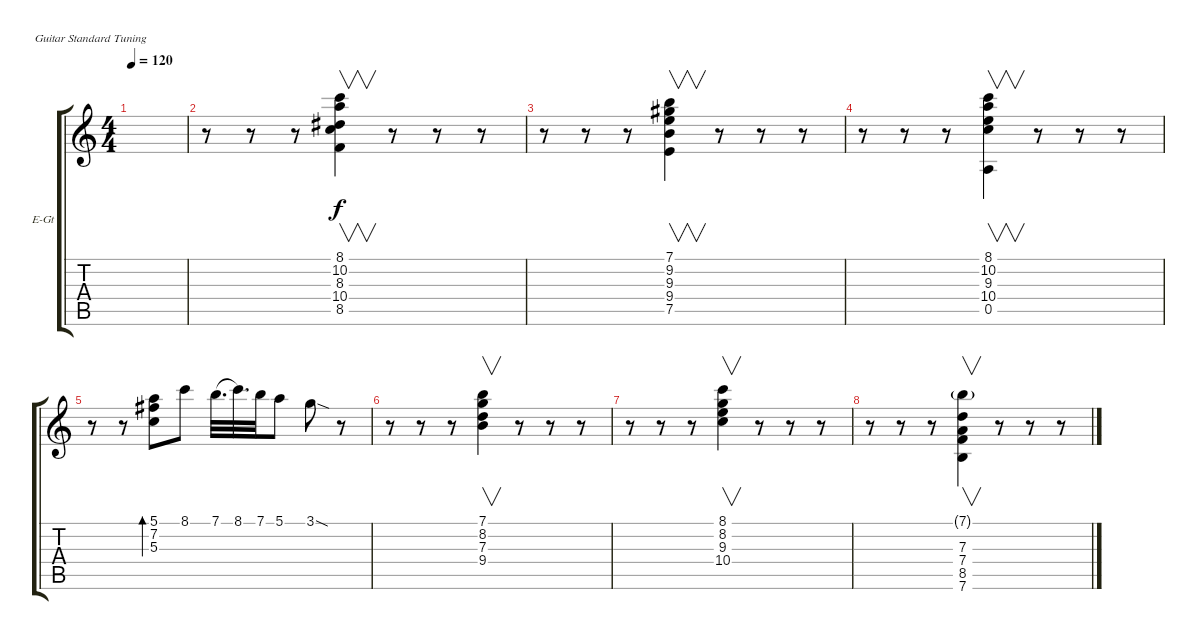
\defaultSystemsLayout 4
\bracketExtendMode groupsimilarinstruments
\firstSystemTrackNameOrientation horizontal
\otherSystemsTrackNameOrientation horizontal
\track ("Electric Guitar" "E-Gt") {instrument overdrivenguitar}
\staff {score tabs}
\tuning (E4 B3 G3 D3 A2 E2)
\ts (4 4)
\tempo 120
\clef g2
\scale
0.333333
\ks c
|
\scale
0.333333 r.8 r.8 r.8 (8.5 10.4 8.3 10.2 8.1).4{v} r.8 r.8 r.8 |
\scale
0.333333 r.8 r.8 r.8 (7.5 9.4 9.3 9.2 7.1).4{v} r.8 r.8 r.8 |
\scale
0.333333 r.8 r.8 r.8 (0.5 10.4 9.3 10.2 8.1).4{v} r.8 r.8 r.8 |
\scale
0.333333 r.8 r.8 (5.3 7.2 5.1).8{bd 124} 8.1.8 7.1.32{d legatoorigin} 8.1.32{d} 7.1.32 5.1.8 3.1{sod}.8 r.8 |
\scale
0.333333 r.8 r.8 r.8 (7.3 8.2 7.1 9.4).4{v} r.8 r.8 r.8 |
\scale
0.333333 r.8 r.8 r.8 (10.4 9.3 8.2 8.1).4{v} r.8 r.8 r.8 |
\scale
0.333333 r.8 r.8 r.8 (7.6 8.5 7.4 7.3 7.1{g}).4{v} r.8 r.8 r.8 |
\scale
0.333333 |
\scale
0.333333 |
\scale
0.333333 |
\scale
0.333333 |
\scale
0.333333 |
\scale
0.333333 |
\scale
0.333333 |
\scale
0.333333
